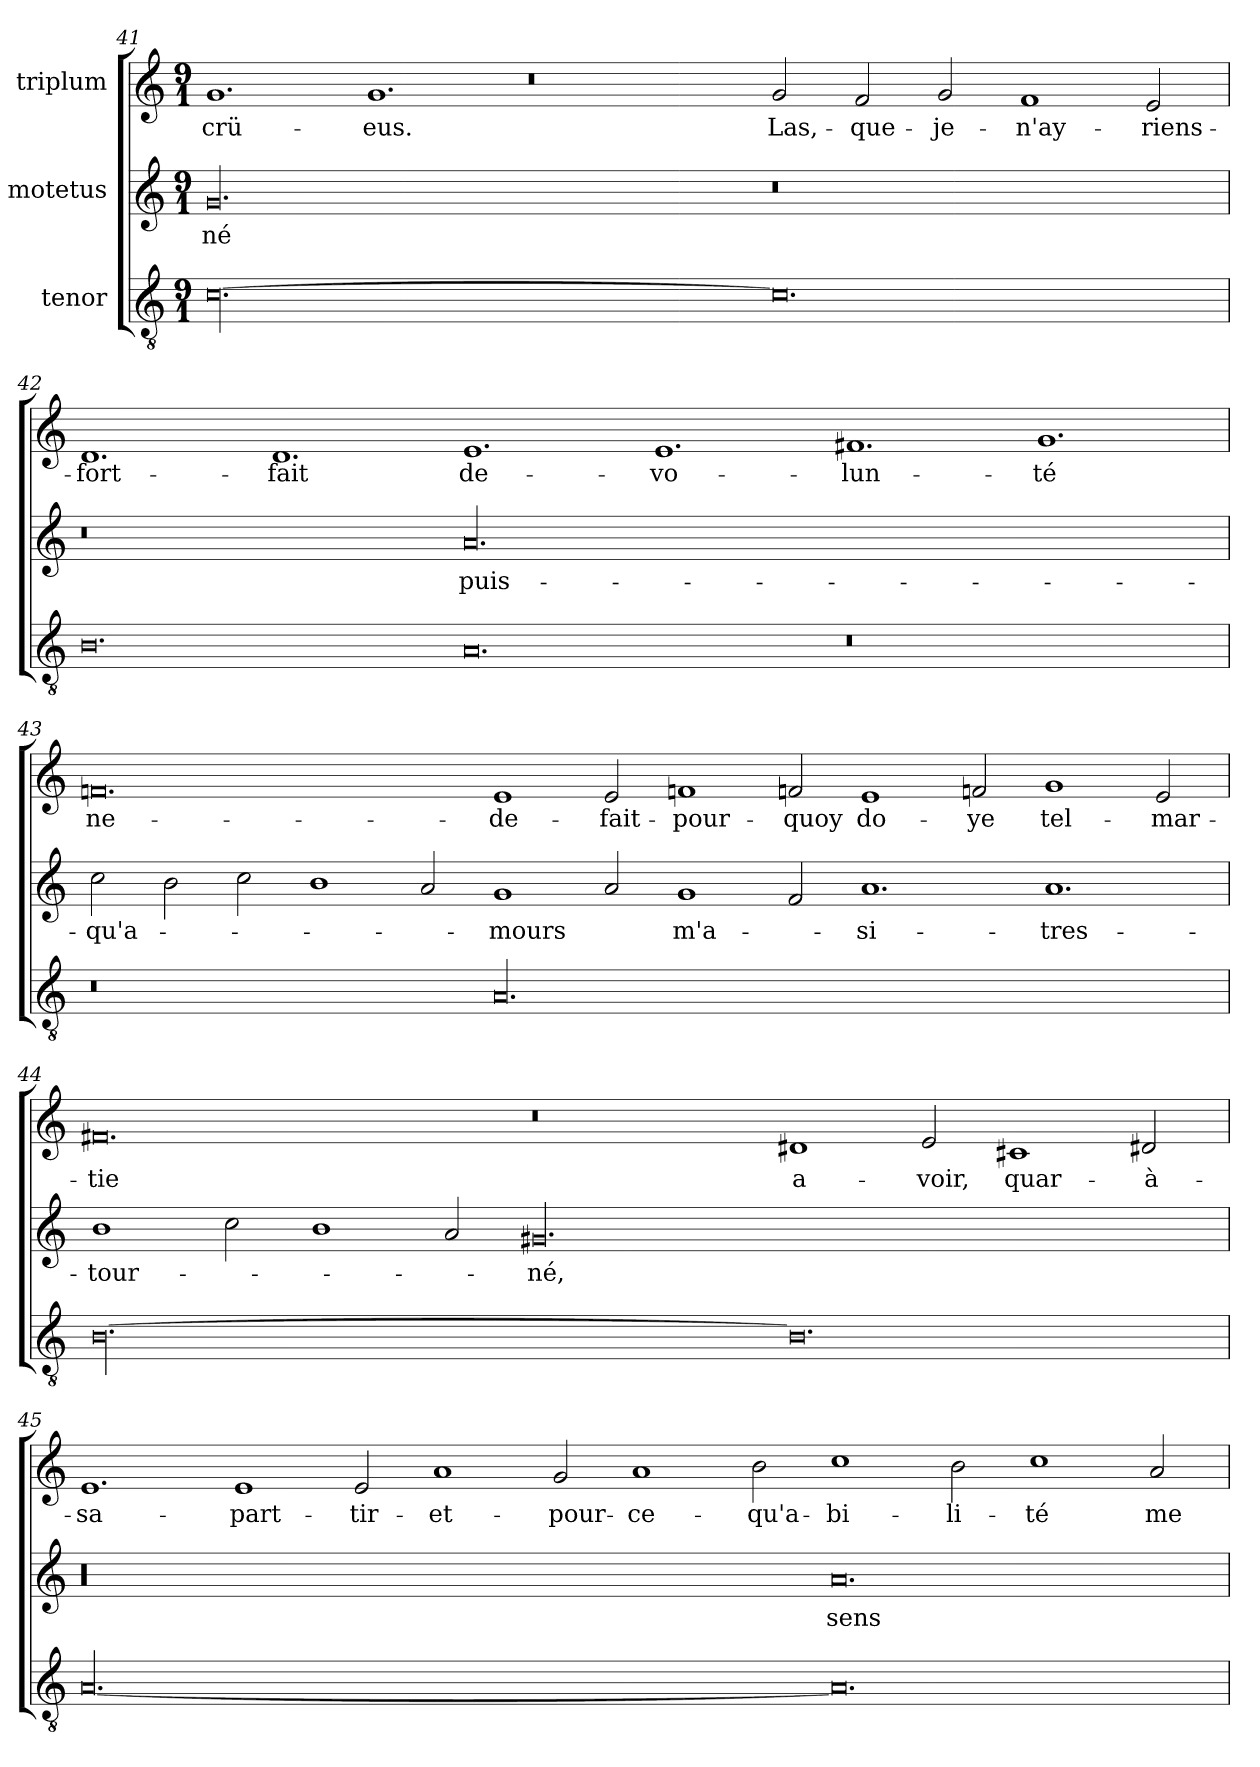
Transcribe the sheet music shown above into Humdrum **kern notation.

**kern	**kern	**text	**kern	**text
*part3	*part2	*part2	*part1	*part1
*staff3	*staff2	*staff2	*staff1	*staff1
*I"tenor	*I"motetus	*	*I"triplum	*
!!LO:PB:g=z
*clefGv2	*clefG2	*	*clefG2	*
*k[]	*k[]	*	*k[]	*
*C:	*C:	*	*C:	*
*M9/1	*M9/1	*	*M9/1	*
=41	=41	=41	=41	=41
[00.c\	00.g/	-né	1.g/	crü-
.	.	.	1.g/	-eus.
.	.	.	0.r	.
0.c\]	0.r	.	2g/	Las,-
.	.	.	2f/	que-
.	.	.	2g/	je-
.	.	.	1f/	n'ay-
.	.	.	2e/	riens-
=42	=42	=42	=42	=42
0.B\	0.r	.	1.d/	fort-
.	.	.	1.d/	-fait
0.A/	00.a/	puis-	1.e/	de-
.	.	.	1.e/	vo-
0.r	.	.	1.f#X/	-lun-
.	.	.	1.g/	-té
=43	=43	=43	=43	=43
0.r	2cc\	qu'a-	0.fn/	ne-
.	2b\	.	.	.
.	2cc\	.	.	.
.	1b\	.	.	.
.	2a/	.	.	.
00.A/	1g/	-mours	1e/	de-
.	2a/	.	2e/	fait-
.	1g/	m'a-	1fn/	pour-
.	2f/	.	2fn/	-quoy
.	1.a/	si-	1e/	do-
.	.	.	2fn/	-ye
.	1.a/	tres-	1g/	tel-
.	.	.	2e/	mar-
=44	=44	=44	=44	=44
[00.B\	1b\	-tour-	0.f#X/	-tie
.	2cc\	.	.	.
.	1b\	.	.	.
.	2a/	.	.	.
.	00.g#X/	-né,	0.r	.
0.B\]	.	.	1d#X/	a-
.	.	.	2e/	-voir,
.	.	.	1c#X/	quar-
.	.	.	2d#X/	à-
=45	=45	=45	=45	=45
[00.A/	00.r	.	1.e/	sa-
.	.	.	1e/	part-
.	.	.	2e/	tir-
.	.	.	1a/	et-
.	.	.	2g/	pour-
.	.	.	1a/	ce-
.	.	.	2b\	qu'a-
0.A/]	0.a/	sens-	1cc\	-bi-
.	.	.	2b\	-li-
.	.	.	1cc\	-té
.	.	.	2a/	me-
=	=	=	=	=
*-	*-	*-	*-	*-
